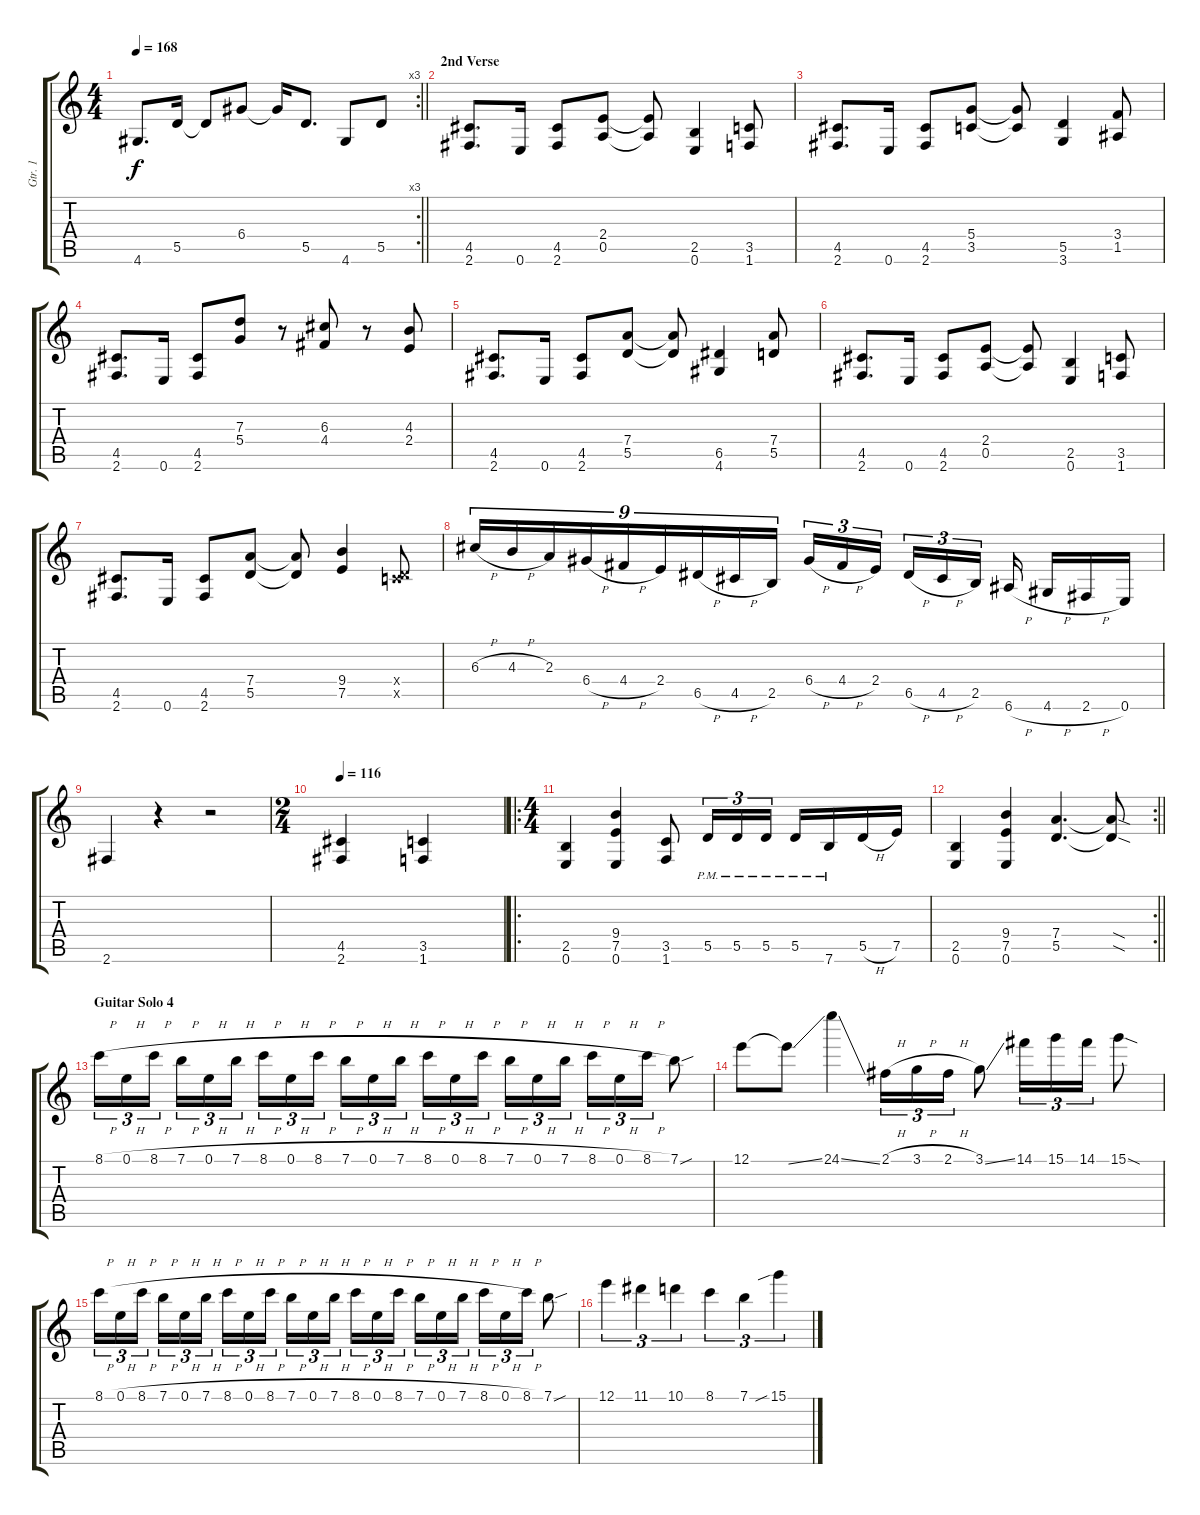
\track ("Gtr. 1" "Gtr. 1") {instrument distortionguitar}
\staff {score tabs}
\tuning (E4 B3 G3 D3 A2 E2) {hide}
\rc 3
\ts (4 4)
\tempo 168
\clef g2
\barLineRight lightlight
\ks c
4.6.8{d dy f} 5.5.16 5.5{t}.8 6.4.8 6.4{t}.16 5.5.8{d} 4.6.8 5.5.8 |
\section ("" "2nd Verse")
(4.5 2.6).8{d} 0.6.16 (4.5 2.6).8 (2.4 0.5).8 (2.4{t} 0.5{t}).8 (2.5 0.6).4 (3.5 1.6).8 |
(4.5 2.6).8{d} 0.6.16 (4.5 2.6).8 (5.4 3.5).8 (5.4{t} 3.5{t}).8 (5.5 3.6).4 (3.4 1.5).8 |
(4.5 2.6).8{d} 0.6.16 (4.5 2.6).8 (7.3 5.4).8 r.8 (6.3 4.4).8 r.8 (4.3 2.4).8 |
(4.5 2.6).8{d} 0.6.16 (4.5 2.6).8 (7.4 5.5).8 (7.4{t} 5.5{t}).8 (6.5 4.6).4 (7.4 5.5).8 |
(4.5 2.6).8{d} 0.6.16 (4.5 2.6).8 (2.4 0.5).8 (2.4{t} 0.5{t}).8 (2.5 0.6).4 (3.5 1.6).8 |
(4.5 2.6).8{d} 0.6.16 (4.5 2.6).8 (7.4 5.5).8 (7.4{t} 5.5{t}).8 (9.4 7.5).4 (0.4{x} 3.5{x}).8 |
6.3{h}.16{tu (9 8)} 4.3{h}.16{tu (9 8)} 2.3.16{tu (9 8)} 6.4{h}.16{tu (9 8)} 4.4{h}.16{tu (9 8)} 2.4.16{tu (9 8)} 6.5{h}.16{tu (9 8)} 4.5{h}.16{tu (9 8)} 2.5.16{tu (9 8)} 6.4{h}.16{tu (3 2)} 4.4{h}.16{tu (3 2)} 2.4.16{tu (3 2) beam splitsecondary} 6.5{h}.16{tu (3 2)} 4.5{h}.16{tu (3 2)} 2.5.16{tu (3 2)} 6.6{h}.16 4.6{h}.16 2.6{h}.16 0.6.16 |
2.6.4 r.4 r.2 |
\ts (2 4)
\tempo 116
(4.5 2.6).4 (3.5 1.6).4 |
\ro
\ts (4 4)
(2.5 0.6).4 (9.4 7.5 0.6).4 (3.5 1.6).8 5.5{pm}.16{tu (3 2)} 5.5{pm}.16{tu (3 2)} 5.5{pm}.16{tu (3 2)} 5.5{pm}.16 7.6{pm}.16 5.5{h}.16 7.5.16 |
\rc 2
\barLineRight lightlight
(2.5 0.6).4 (9.4 7.5 0.6).4 (7.4 5.5).4{d} (7.4{sod t} 5.5{sod t}).8 |
\section ("" "Guitar Solo 4")
8.1{h}.16{tu (3 2) volume 16} 0.1{h}.16{tu (3 2)} 8.1{h}.16{tu (3 2) beam splitsecondary} 7.1{h}.16{tu (3 2)} 0.1{h}.16{tu (3 2)} 7.1{h}.16{tu (3 2)} 8.1{h}.16{tu (3 2)} 0.1{h}.16{tu (3 2)} 8.1{h}.16{tu (3 2) beam splitsecondary} 7.1{h}.16{tu (3 2)} 0.1{h}.16{tu (3 2)} 7.1{h}.16{tu (3 2)} 8.1{h}.16{tu (3 2)} 0.1{h}.16{tu (3 2)} 8.1{h}.16{tu (3 2) beam splitsecondary} 7.1{h}.16{tu (3 2)} 0.1{h}.16{tu (3 2)} 7.1{h}.16{tu (3 2)} 8.1{h}.16{tu (3 2)} 0.1{h}.16{tu (3 2)} 8.1{h}.16{tu (3 2)} 7.1{sou}.8 |
12.1.8 12.1{ss t}.8 24.1{ss}.4 2.1{h}.16{tu (3 2)} 3.1{h}.16{tu (3 2)} 2.1{h}.16{tu (3 2)} 3.1{ss}.8 14.1.16{tu (3 2)} 15.1.16{tu (3 2)} 14.1.16{tu (3 2)} 15.1{sod}.8 |
8.1{h}.16{tu (3 2)} 0.1{h}.16{tu (3 2)} 8.1{h}.16{tu (3 2) beam splitsecondary} 7.1{h}.16{tu (3 2)} 0.1{h}.16{tu (3 2)} 7.1{h}.16{tu (3 2)} 8.1{h}.16{tu (3 2)} 0.1{h}.16{tu (3 2)} 8.1{h}.16{tu (3 2) beam splitsecondary} 7.1{h}.16{tu (3 2)} 0.1{h}.16{tu (3 2)} 7.1{h}.16{tu (3 2)} 8.1{h}.16{tu (3 2)} 0.1{h}.16{tu (3 2)} 8.1{h}.16{tu (3 2) beam splitsecondary} 7.1{h}.16{tu (3 2)} 0.1{h}.16{tu (3 2)} 7.1{h}.16{tu (3 2)} 8.1{h}.16{tu (3 2)} 0.1{h}.16{tu (3 2)} 8.1{h}.16{tu (3 2)} 7.1{sou}.8 |
12.1.4{tu (3 2)} 11.1.4{tu (3 2)} 10.1.4{tu (3 2)} 8.1.4{tu (3 2)} 7.1.4{tu (3 2)} 15.1{sib}.4{tu (3 2)}
